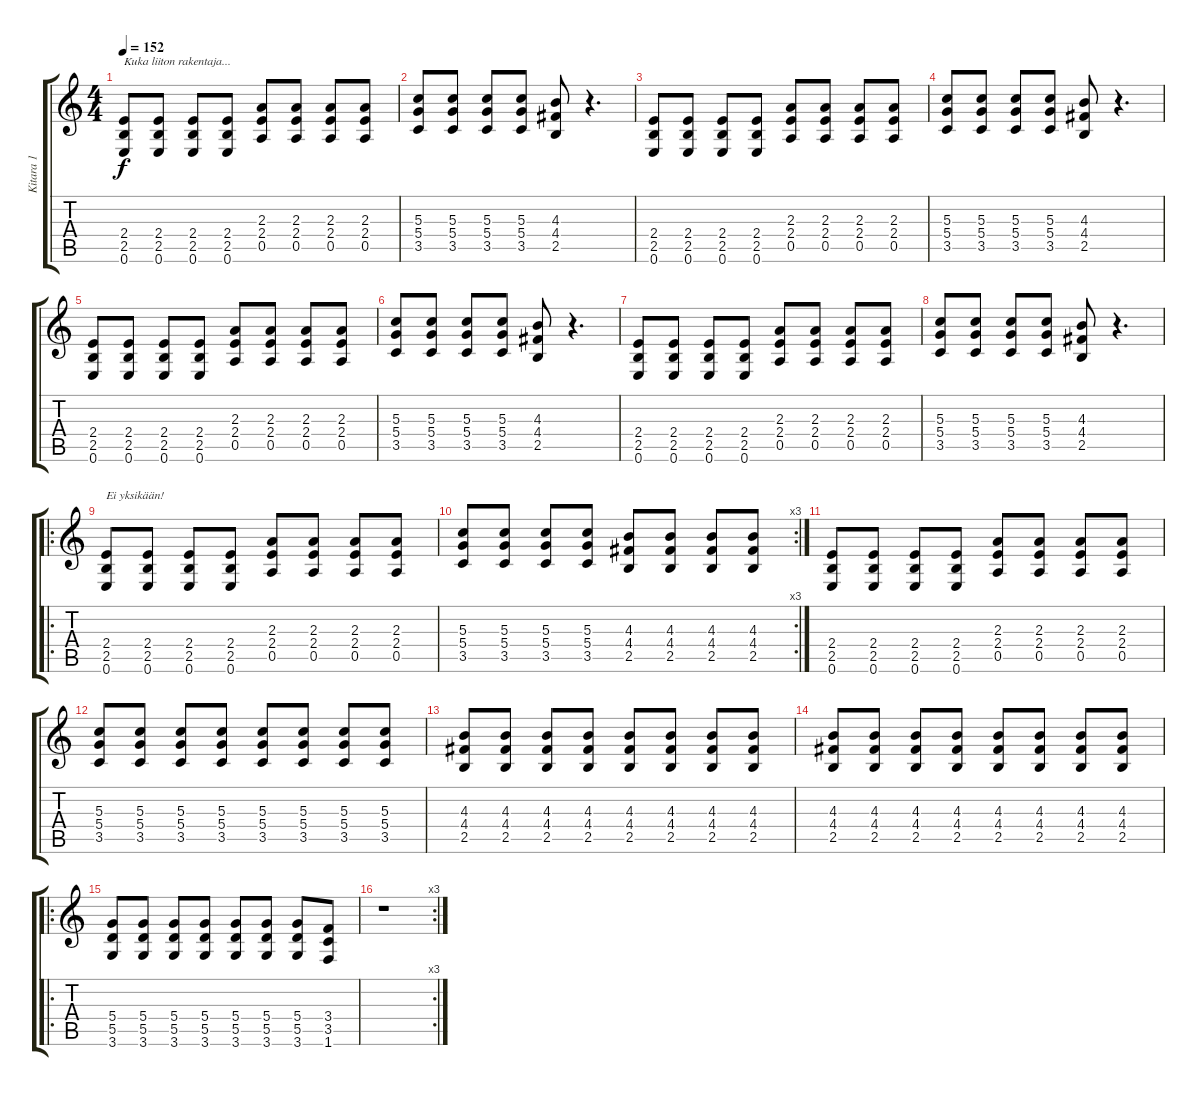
\track ("Kitara 1" "Kitara 1") {instrument distortionguitar}
\staff {score tabs}
\tuning (E4 B3 G3 D3 A2 E2) {hide}
\ts (4 4)
\tempo 152
\clef g2
\ks c
(2.4 2.5 0.6).8{txt "Kuka liiton rakentaja..." dy f} (2.4 2.5 0.6).8 (2.4 2.5 0.6).8 (2.4 2.5 0.6).8 (2.3 2.4 0.5).8 (2.3 2.4 0.5).8 (2.3 2.4 0.5).8 (2.3 2.4 0.5).8 |
(5.3 5.4 3.5).8 (5.3 5.4 3.5).8 (5.3 5.4 3.5).8 (5.3 5.4 3.5).8 (4.3 4.4 2.5).8 r.4{d} |
(2.4 2.5 0.6).8 (2.4 2.5 0.6).8 (2.4 2.5 0.6).8 (2.4 2.5 0.6).8 (2.3 2.4 0.5).8 (2.3 2.4 0.5).8 (2.3 2.4 0.5).8 (2.3 2.4 0.5).8 |
(5.3 5.4 3.5).8 (5.3 5.4 3.5).8 (5.3 5.4 3.5).8 (5.3 5.4 3.5).8 (4.3 4.4 2.5).8 r.4{d} |
(2.4 2.5 0.6).8 (2.4 2.5 0.6).8 (2.4 2.5 0.6).8 (2.4 2.5 0.6).8 (2.3 2.4 0.5).8 (2.3 2.4 0.5).8 (2.3 2.4 0.5).8 (2.3 2.4 0.5).8 |
(5.3 5.4 3.5).8 (5.3 5.4 3.5).8 (5.3 5.4 3.5).8 (5.3 5.4 3.5).8 (4.3 4.4 2.5).8 r.4{d} |
(2.4 2.5 0.6).8 (2.4 2.5 0.6).8 (2.4 2.5 0.6).8 (2.4 2.5 0.6).8 (2.3 2.4 0.5).8 (2.3 2.4 0.5).8 (2.3 2.4 0.5).8 (2.3 2.4 0.5).8 |
(5.3 5.4 3.5).8 (5.3 5.4 3.5).8 (5.3 5.4 3.5).8 (5.3 5.4 3.5).8 (4.3 4.4 2.5).8 r.4{d} |
\ro
(2.4 2.5 0.6).8{txt "Ei yksikään!"} (2.4 2.5 0.6).8 (2.4 2.5 0.6).8 (2.4 2.5 0.6).8 (2.3 2.4 0.5).8 (2.3 2.4 0.5).8 (2.3 2.4 0.5).8 (2.3 2.4 0.5).8 |
\rc 3
(5.3 5.4 3.5).8 (5.3 5.4 3.5).8 (5.3 5.4 3.5).8 (5.3 5.4 3.5).8 (4.3 4.4 2.5).8 (4.3 4.4 2.5).8 (4.3 4.4 2.5).8 (4.3 4.4 2.5).8 |
(2.4 2.5 0.6).8 (2.4 2.5 0.6).8 (2.4 2.5 0.6).8 (2.4 2.5 0.6).8 (2.3 2.4 0.5).8 (2.3 2.4 0.5).8 (2.3 2.4 0.5).8 (2.3 2.4 0.5).8 |
(5.3 5.4 3.5).8 (5.3 5.4 3.5).8 (5.3 5.4 3.5).8 (5.3 5.4 3.5).8 (5.3 5.4 3.5).8 (5.3 5.4 3.5).8 (5.3 5.4 3.5).8 (5.3 5.4 3.5).8 |
(4.3 4.4 2.5).8 (4.3 4.4 2.5).8 (4.3 4.4 2.5).8 (4.3 4.4 2.5).8 (4.3 4.4 2.5).8 (4.3 4.4 2.5).8 (4.3 4.4 2.5).8 (4.3 4.4 2.5).8 |
(4.3 4.4 2.5).8 (4.3 4.4 2.5).8 (4.3 4.4 2.5).8 (4.3 4.4 2.5).8 (4.3 4.4 2.5).8 (4.3 4.4 2.5).8 (4.3 4.4 2.5).8 (4.3 4.4 2.5).8 |
\ro
(5.4 5.5 3.6).8 (5.4 5.5 3.6).8 (5.4 5.5 3.6).8 (5.4 5.5 3.6).8 (5.4 5.5 3.6).8 (5.4 5.5 3.6).8 (5.4 5.5 3.6).8 (3.4 3.5 1.6).8 |
\rc 3
r.1
